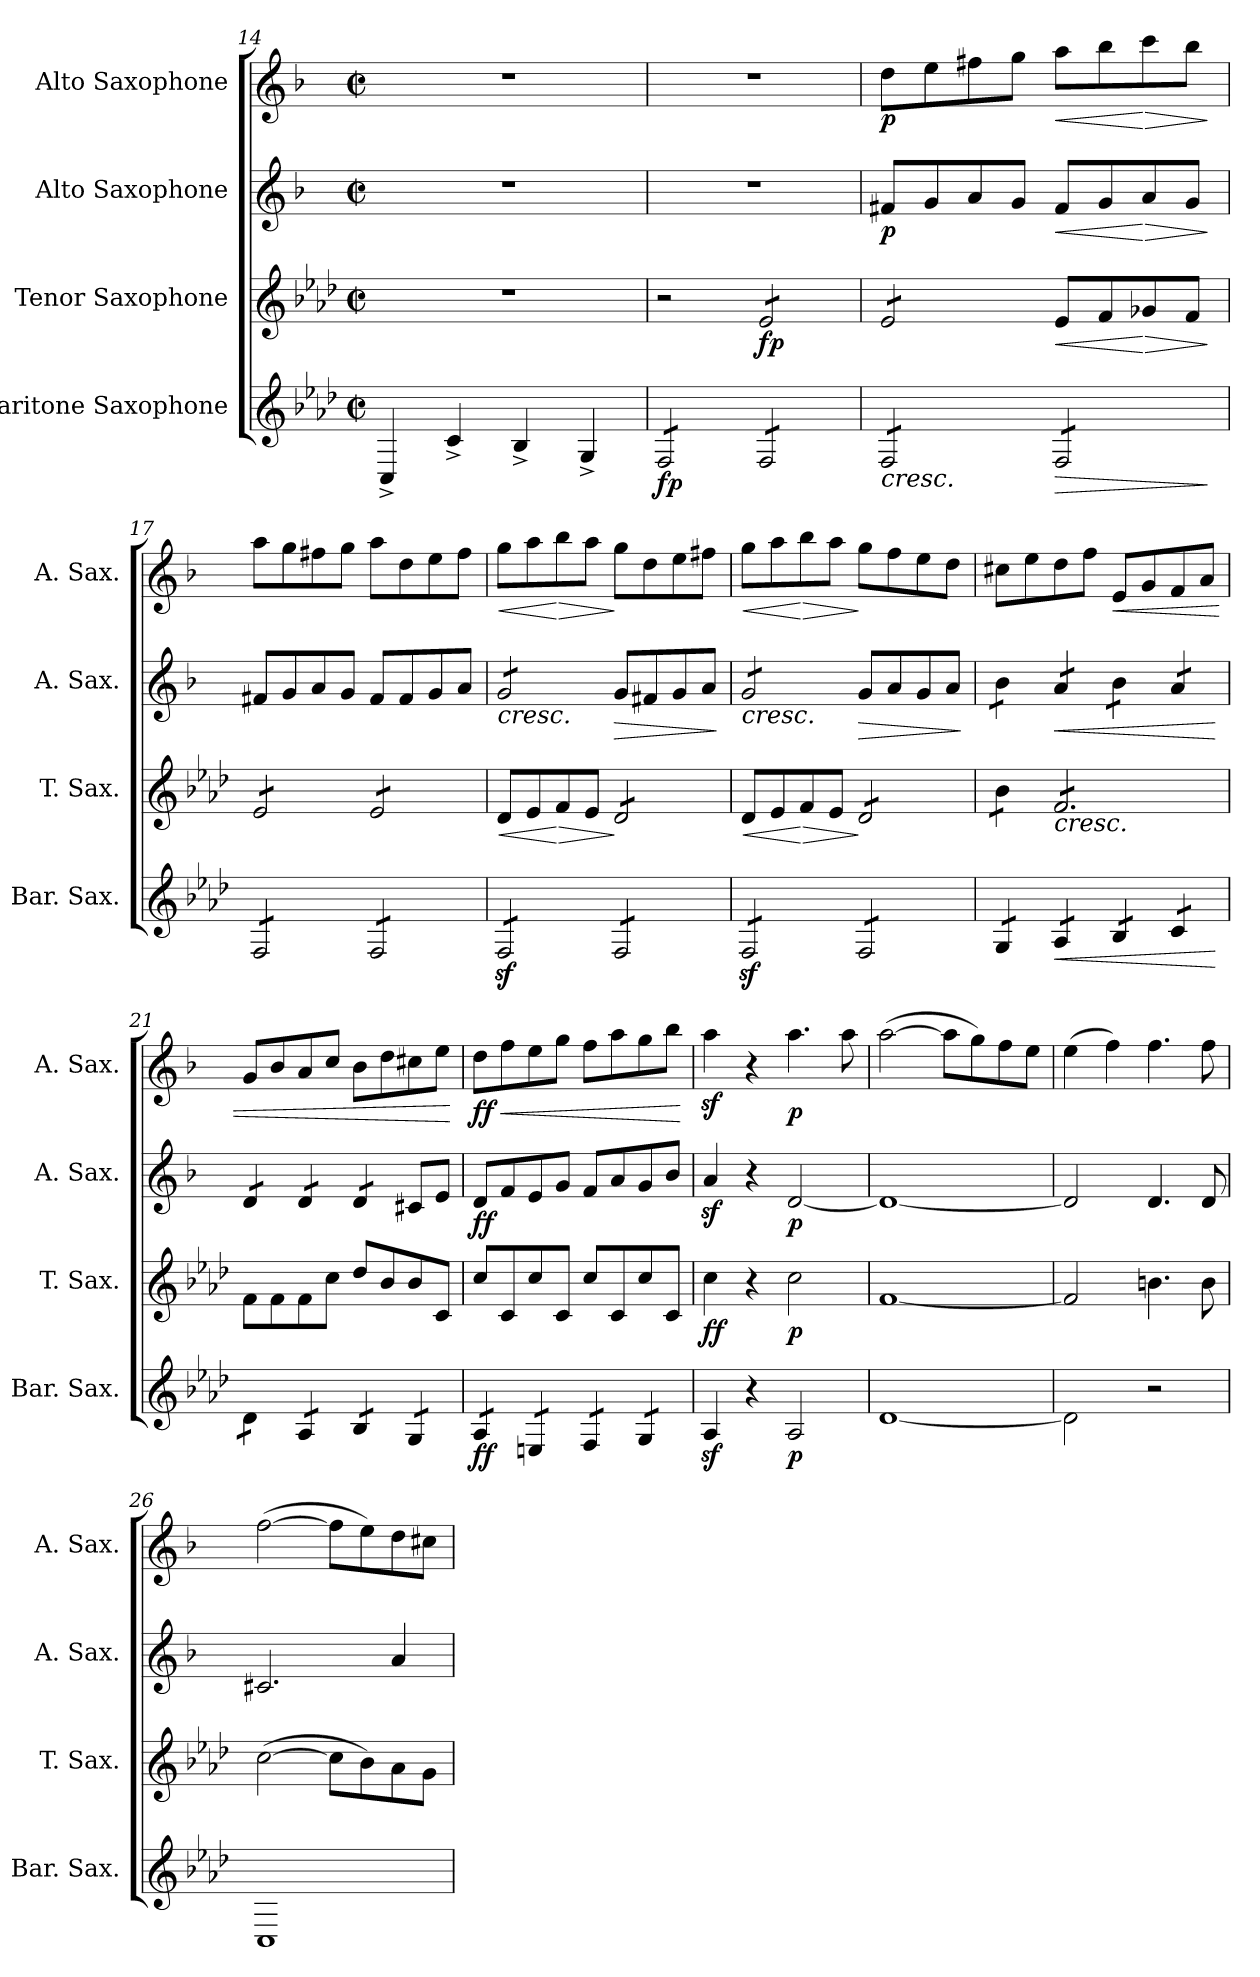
**kern	**dynam	**kern	**dynam	**kern	**dynam	**kern	**dynam
*part4	*part4	*part3	*part3	*part2	*part2	*part1	*part1
*staff4	*staff4	*staff3	*staff3	*staff2	*staff2	*staff1	*staff1
*I"Baritone Saxophone	*	*I"Tenor Saxophone	*	*I"Alto Saxophone	*	*I"Alto Saxophone	*
*I'Bar. Sax.	*	*I'T. Sax.	*	*I'A. Sax.	*	*I'A. Sax.	*
*clefG2	*	*clefG2	*	*clefG2	*	*clefG2	*
*ITrd12c21	*	*ITrd8c14	*	*ITrd5c9	*	*ITrd5c9	*
*k[b-e-a-d-]	*	*k[b-e-a-d-]	*	*k[b-e-a-d-]	*	*k[b-e-a-d-]	*
*M2/2	*	*M2/2	*	*M2/2	*	*M2/2	*
*met(c|)	*	*met(c|)	*	*met(c|)	*	*met(c|)	*
=14	=14	=14	=14	=14	=14	=14	=14
4CC^/	.	1r	.	1r	.	1r	.
4C^/	.	.	.	.	.	.	.
4BB-^/	.	.	.	.	.	.	.
4GG^/	.	.	.	.	.	.	.
=15	=15	=15	=15	=15	=15	=15	=15
!	!LO:DY:b	!	!	!	!	!	!
*tremolo	*	*	*	*	*	*	*
8FF/L	fp	2r	.	1r	.	1r	.
8FF/	.	.	.	.	.	.	.
8FF/	.	.	.	.	.	.	.
8FF/J	.	.	.	.	.	.	.
!	!	!	!LO:DY:b	!	!	!	!
*	*	*tremolo	*	*	*	*	*
8FF/L	.	8E-/L	fp	.	.	.	.
8FF/	.	8E-/	.	.	.	.	.
8FF/	.	8E-/	.	.	.	.	.
8FF/J	.	8E-/J	.	.	.	.	.
!!LO:LB:g=z
=16	=16	=16	=16	=16	=16	=16	=16
!	!LO:HP:b	!	!	!	!LO:DY:b	!	!LO:DY:b
8FF/L	<	8E-/L	.	8An/L	p	8f\L	p
8FF/	.	8E-/	.	8B-/	.	8g\	.
8FF/	.	8E-/	.	8c/	.	8an\	.
8FF/J	.	8E-/J	.	8B-/J	.	8b-\J	.
*	*	*Xtremolo	*	*	*	*	*
!	!LO:HP:b	!	!LO:HP:b	!	!LO:HP:b	!	!LO:HP:b
8FF/L	>	8E-/L	<	8A/L	<	8cc\L	<
8FF/	.	8F/	.	8B-/	.	8dd-\	.
!	!	!	!LO:HP:n=1:b	!	!LO:HP:n=1:b	!	!LO:HP:n=1:b
8FF/	.	8G-X/	[ >	8c/	[ >	8ee-\	[ >
8FF/J	.	8F/J	.	8B-/J	.	8dd-\J	.
.	[ ]	.	]	.	]	.	]
=17	=17	=17	=17	=17	=17	=17	=17
*	*	*tremolo	*	*	*	*	*
8FF/L	.	8E-/L	.	8An/L	.	8cc\L	.
8FF/	.	8E-/	.	8B-/	.	8b-\	.
8FF/	.	8E-/	.	8c/	.	8an\	.
8FF/J	.	8E-/J	.	8B-/J	.	8b-\J	.
8FF/L	.	8E-/L	.	8A/L	.	8cc\L	.
8FF/	.	8E-/	.	8A/	.	8f\	.
8FF/	.	8E-/	.	8B-/	.	8g\	.
8FF/J	.	8E-/J	.	8c/J	.	8a\J	.
*	*	*Xtremolo	*	*	*	*	*
=18	=18	=18	=18	=18	=18	=18	=18
!	!	!	!LO:HP:b	!	!LO:HP:b	!	!LO:HP:b
*	*	*	*	*tremolo	*	*	*
8FFz</L	.	8D-/L	<	8B-/L	<	8b-\L	<
8FFz</	.	8E-/	.	8B-/	.	8cc\	.
!	!	!	!LO:HP:n=1:b	!	!	!	!LO:HP:n=1:b
8FFz</	.	8F/	[ >	8B-/	.	8dd-\	[ >
8FFz</J	.	8E-/J	.	8B-/J	.	8cc\J	.
*	*	*	*	*Xtremolo	*	*	*
!	!	!	!	!	!LO:HP:b	!	!
*	*	*tremolo	*	*	*	*	*
8FF/L	.	8D-/L	]	8B-/L	>	8b-\L	]
8FF/	.	8D-/	.	8An/	.	8f\	.
8FF/	.	8D-/	.	8B-/	.	8g\	.
8FF/J	.	8D-/J	.	8c/J	.	8an\J	.
*	*	*Xtremolo	*	*	*	*	*
.	.	.	.	.	[ ]	.	.
=19	=19	=19	=19	=19	=19	=19	=19
!	!	!	!LO:HP:b	!	!LO:HP:b	!	!LO:HP:b
*	*	*	*	*tremolo	*	*	*
8FFz</L	.	8D-/L	<	8B-/L	<	8b-\L	<
8FFz</	.	8E-/	.	8B-/	.	8cc\	.
!	!	!	!LO:HP:n=1:b	!	!	!	!LO:HP:n=1:b
8FFz</	.	8F/	[ >	8B-/	.	8dd-\	[ >
8FFz</J	.	8E-/J	.	8B-/J	.	8cc\J	.
*	*	*	*	*Xtremolo	*	*	*
!	!	!	!	!	!LO:HP:b	!	!
*	*	*tremolo	*	*	*	*	*
8FF/L	.	8D-/L	]	8B-/L	>	8b-\L	]
8FF/	.	8D-/	.	8c/	.	8a-\	.
8FF/	.	8D-/	.	8B-/	.	8g\	.
8FF/J	.	8D-/J	.	8c/J	.	8f\J	.
.	.	.	.	.	[ ]	.	.
!!LO:LB:g=z
=20	=20	=20	=20	=20	=20	=20	=20
*	*	*	*	*tremolo	*	*	*
8GG/L	.	8B-\L	.	8d-\L	.	8en\L	.
8GG/J	.	8B-\J	.	8d-\J	.	8g\	.
!	!LO:HP:b	!	!LO:HP:b	!	!LO:HP:b	!	!
8AA-/L	<	8F/L	<	8c/L	<	8f\	.
8AA-/J	.	8F/	.	8c/J	.	8a-\J	.
!	!	!	!	!	!	!	!LO:HP:b
8BB-/L	.	8F/	.	8d-\L	.	8G/L	<
8BB-/J	.	8F/	.	8d-\J	.	8B-/	.
8C/L	.	8F/	.	8c/L	.	8A-/	.
8C/J	.	8F/J	.	8c/J	.	8c/J	.
*	*	*Xtremolo	*	*	*	*	*
.	[	.	.	.	[	.	.
=21	=21	=21	=21	=21	=21	=21	=21
8D-\L	.	8F\L	.	8F/L	.	8B-/L	.
8D-\J	.	8F\	.	8F/J	.	8d-/	.
8AA-/L	.	8F\	.	8F/L	.	8c/	.
8AA-/J	.	8c\J	.	8F/J	.	8e-/J	.
8BB-/L	.	8d-/L	.	8F/L	.	8d-\L	.
8BB-/J	.	8B-/	.	8F/J	.	8f\	.
*	*	*	*	*Xtremolo	*	*	*
8GG/L	.	8B-/	.	8En/L	.	8en\	.
8GG/J	.	8C/J	.	8G/J	.	8g\J	.
.	.	.	.	.	.	.	[
=22	=22	=22	=22	=22	=22	=22	=22
!	!LO:DY:b	!	!	!	!LO:DY:b	!	!LO:HP:b
!	!	!	!	!	!	!	!LO:DY:n=1:b
8AA-/L	ff	8c/L	.	8F/L	ff	8f\L	< ff
8AA-/J	.	8C/	.	8A-/	.	8a-\	.
8EEn/L	.	8c/	.	8G/	.	8g\	.
8EEn/J	.	8C/J	.	8B-/J	.	8b-\J	.
8FF/L	.	8c/L	.	8A-/L	.	8a-\L	.
8FF/J	.	8C/	.	8c/	.	8cc\	.
8GG/L	.	8c/	.	8B-/	.	8b-\	.
8GG/J	.	8C/J	.	8d-/J	.	8dd-\J	.
*Xtremolo	*	*	*	*	*	*	*
.	.	.	.	.	.	.	[
=23	=23	=23	=23	=23	=23	=23	=23
!	!	!	!LO:DY:b	!	!	!	!
4AA-z</	.	4c\	ff	4cz</	.	4ccz<\	.
4r	.	4r	[	4r	.	4r	.
!	!LO:DY:b	!	!LO:DY:b	!	!LO:DY:b	!	!LO:DY:b
2AA-/	p	2c\	p	[2F/	p	4.cc\	p
.	.	.	.	.	.	8cc\	.
=24	=24	=24	=24	=24	=24	=24	=24
[1D-	.	[1F	.	1F_	.	([2cc\	.
.	.	.	.	.	.	8cc\L]	.
.	.	.	.	.	.	8b-\)	.
.	.	.	.	.	.	8a-\	.
.	.	.	.	.	.	8g\J	.
!!LO:PB:g=z
=25	=25	=25	=25	=25	=25	=25	=25
2D-\]	.	2F/]	.	2F/]	.	(4g\	.
.	.	.	.	.	.	4a-\)	.
2r	.	4.Bn\	.	4.F/	.	4.a-\	.
.	.	8B\	.	8F/	.	8a-\	.
=26	=26	=26	=26	=26	=26	=26	=26
1CC	.	([2c\	.	2.En/	.	([2a-\	.
.	.	8c\L]	.	.	.	8a-\L]	.
.	.	8B-\)	.	.	.	8g\)	.
.	.	8A-\	.	4c/	.	8f\	.
.	.	8G\J	.	.	.	8en\J	.
=	=	=	=	=	=	=	=
*-	*-	*-	*-	*-	*-	*-	*-
